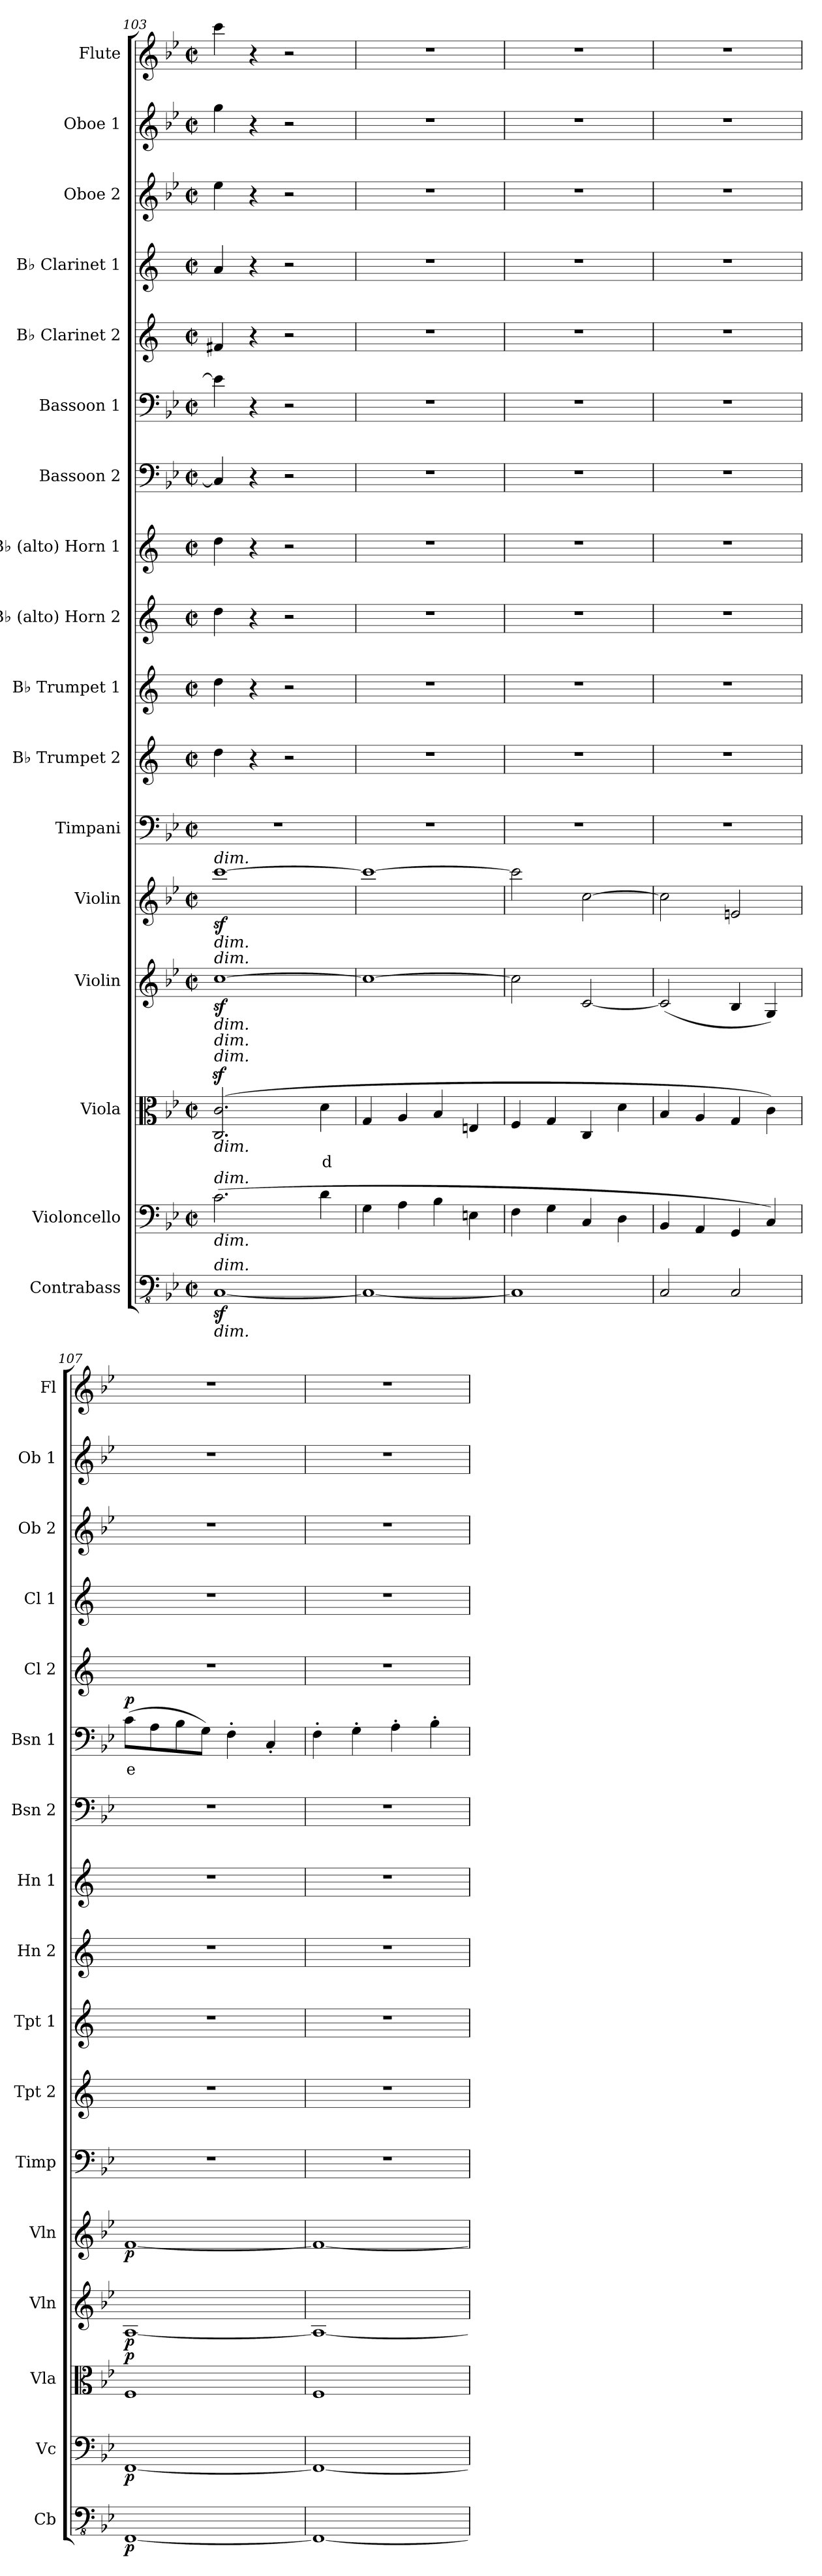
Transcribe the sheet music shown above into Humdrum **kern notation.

**kern	**dynam	**kern	**dynam	**kern	**text	**dynam	**kern	**dynam	**kern	**dynam	**kern	**kern	**kern	**kern	**kern	**kern	**kern	**text	**dynam	**kern	**kern	**kern	**kern	**kern
*part17	*part17	*part16	*part16	*part15	*part15	*part15	*part14	*part14	*part13	*part13	*part12	*part11	*part10	*part9	*part8	*part7	*part6	*part6	*part6	*part5	*part4	*part3	*part2	*part1
*staff17	*staff17	*staff16	*staff16	*staff15	*staff15	*staff15	*staff14	*staff14	*staff13	*staff13	*staff12	*staff11	*staff10	*staff9	*staff8	*staff7	*staff6	*staff6	*staff6	*staff5	*staff4	*staff3	*staff2	*staff1
*I"Contrabass	*	*I"Violoncello	*	*I"Viola	*	*	*I"Violin	*	*I"Violin	*	*I"Timpani	*I"B♭ Trumpet 2	*I"B♭ Trumpet 1	*I"B♭ (alto) Horn 2	*I"B♭ (alto) Horn 1	*I"Bassoon 2	*I"Bassoon 1	*	*	*I"B♭ Clarinet 2	*I"B♭ Clarinet 1	*I"Oboe 2	*I"Oboe 1	*I"Flute
*I'Cb	*	*I'Vc	*	*I'Vla	*	*	*I'Vln	*	*I'Vln	*	*I'Timp	*I'Tpt 2	*I'Tpt 1	*I'Hn 2	*I'Hn 1	*I'Bsn 2	*I'Bsn 1	*	*	*I'Cl 2	*I'Cl 1	*I'Ob 2	*I'Ob 1	*I'Fl
!!LO:PB:g=z
*clefFv4	*	*clefF4	*	*clefC3	*	*	*clefG2	*	*clefG2	*	*clefF4	*clefG2	*clefG2	*clefG2	*clefG2	*clefF4	*clefF4	*	*	*clefG2	*clefG2	*clefG2	*clefG2	*clefG2
*	*	*	*	*	*	*	*	*	*	*	*	*ITrd1c2	*ITrd1c2	*ITrd1c2	*ITrd1c2	*	*	*	*	*ITrd1c2	*ITrd1c2	*	*	*
*k[b-e-]	*	*k[b-e-]	*	*k[b-e-]	*	*	*k[b-e-]	*	*k[b-e-]	*	*k[b-e-]	*k[b-e-]	*k[b-e-]	*k[b-e-]	*k[b-e-]	*k[b-e-]	*k[b-e-]	*	*	*k[b-e-]	*k[b-e-]	*k[b-e-]	*k[b-e-]	*k[b-e-]
*M2/2	*	*M2/2	*	*M2/2	*	*	*M2/2	*	*M2/2	*	*M2/2	*M2/2	*M2/2	*M2/2	*M2/2	*M2/2	*M2/2	*	*	*M2/2	*M2/2	*M2/2	*M2/2	*M2/2
*met(c|)	*	*met(c|)	*	*met(c|)	*	*	*met(c|)	*	*met(c|)	*	*met(c|)	*met(c|)	*met(c|)	*met(c|)	*met(c|)	*met(c|)	*met(c|)	*	*	*met(c|)	*met(c|)	*met(c|)	*met(c|)	*met(c|)
=103	=103	=103	=103	=103	=103	=103	=103	=103	=103	=103	=103	=103	=103	=103	=103	=103	=103	=103	=103	=103	=103	=103	=103	=103
!	!	!	!	!	!	!	!	!	!LO:TX:i:t=dim.	!	!	!	!	!	!	!	!	!	!	!	!	!	!	!
!	!	!	!	!	!	!	!	!	!LO:TX:b:i:t=dim.	!	!	!	!	!	!	!	!	!	!	!	!	!	!	!
!	!	!	!	!	!	!	!LO:TX:i:t=dim.	!	!	!	!	!	!	!	!	!	!	!	!	!	!	!	!	!
!	!	!	!	!	!	!	!LO:TX:b:i:t=dim.	!	!	!	!	!	!	!	!	!	!	!	!	!	!	!	!	!
!	!	!	!	!LO:TX:i:t=dim.	!	!	!	!	!	!	!	!	!	!	!	!	!	!	!	!	!	!	!	!
!	!	!	!	!LO:TX:i:t=dim.	!	!	!	!	!	!	!	!	!	!	!	!	!	!	!	!	!	!	!	!
!	!	!	!	!LO:TX:b:i:t=dim.	!	!	!	!	!	!	!	!	!	!	!	!	!	!	!	!	!	!	!	!
!	!	!LO:TX:i:t=dim.	!	!	!	!	!	!	!	!	!	!	!	!	!	!	!	!	!	!	!	!	!	!
!	!	!LO:TX:b:i:t=dim.	!	!	!	!	!	!	!	!	!	!	!	!	!	!	!	!	!	!	!	!	!	!
!LO:TX:i:t=dim.	!	!	!	!	!	!	!	!	!	!	!	!	!	!	!	!	!	!	!	!	!	!	!	!
!LO:TX:b:i:t=dim.	!	!	!	!	!	!	!	!	!	!	!	!	!	!	!	!	!	!	!	!	!	!	!	!
[1CCz<	.	(>2.c\	.	(>2.C/z< 2.c/z<	.	.	[1ccz<	.	[1cccz<	.	1r	4cc\	4cc\	4cc\	4cc\	4C/]	4e\]	.	.	4en/	4g/	4ee-\	4gg\	4ccc\
.	.	.	.	.	.	.	.	.	.	.	.	4r	4r	4r	4r	4r	4r	.	.	4r	4r	4r	4r	4r
.	.	.	.	.	.	.	.	.	.	.	.	2r	2r	2r	2r	2r	2r	.	.	2r	2r	2r	2r	2r
!	!	!	!	!	!LO:LY:b:color=#FF0000	!	!	!	!	!	!	!	!	!	!	!	!	!	!	!	!	!	!	!
.	.	4d\	.	4d\	d	.	.	.	.	.	.	.	.	.	.	.	.	.	.	.	.	.	.	.
=104	=104	=104	=104	=104	=104	=104	=104	=104	=104	=104	=104	=104	=104	=104	=104	=104	=104	=104	=104	=104	=104	=104	=104	=104
1CC_	.	4G\	.	4G/	.	.	1cc_	.	1ccc_	.	1r	1r	1r	1r	1r	1r	1r	.	.	1r	1r	1r	1r	1r
.	.	4A\	.	4A/	.	.	.	.	.	.	.	.	.	.	.	.	.	.	.	.	.	.	.	.
.	.	4B-\	.	4B-/	.	.	.	.	.	.	.	.	.	.	.	.	.	.	.	.	.	.	.	.
.	.	4En\	.	4En/	.	.	.	.	.	.	.	.	.	.	.	.	.	.	.	.	.	.	.	.
=105	=105	=105	=105	=105	=105	=105	=105	=105	=105	=105	=105	=105	=105	=105	=105	=105	=105	=105	=105	=105	=105	=105	=105	=105
1CC]	.	4F\	.	4F/	.	.	2cc\]	.	2ccc\]	.	1r	1r	1r	1r	1r	1r	1r	.	.	1r	1r	1r	1r	1r
.	.	4G\	.	4G/	.	.	.	.	.	.	.	.	.	.	.	.	.	.	.	.	.	.	.	.
.	.	4C/	.	4C/	.	.	[2c/	.	[2cc\	.	.	.	.	.	.	.	.	.	.	.	.	.	.	.
.	.	4D\	.	4d\	.	.	.	.	.	.	.	.	.	.	.	.	.	.	.	.	.	.	.	.
=106	=106	=106	=106	=106	=106	=106	=106	=106	=106	=106	=106	=106	=106	=106	=106	=106	=106	=106	=106	=106	=106	=106	=106	=106
2CC/	.	4BB-/	.	4B-/	.	.	(<2c/]	.	2cc\]	.	1r	1r	1r	1r	1r	1r	1r	.	.	1r	1r	1r	1r	1r
.	.	4AA/	.	4A/	.	.	.	.	.	.	.	.	.	.	.	.	.	.	.	.	.	.	.	.
2CC/	.	4GG/	.	4G/	.	.	4B-/	.	2en/	.	.	.	.	.	.	.	.	.	.	.	.	.	.	.
.	.	4C/)	.	4c\)	.	.	4G/)	.	.	.	.	.	.	.	.	.	.	.	.	.	.	.	.	.
=107	=107	=107	=107	=107	=107	=107	=107	=107	=107	=107	=107	=107	=107	=107	=107	=107	=107	=107	=107	=107	=107	=107	=107	=107
!	!LO:DY:b	!	!LO:DY:b	!	!	!LO:DY:b	!	!LO:DY:b	!	!LO:DY:b	!	!	!	!	!	!	!	!LO:LY:b:color=#FF0000	!LO:DY:b	!	!	!	!	!
[1FFF	p	[1FF	p	1F	.	p	[1A	p	[1f	p	1r	1r	1r	1r	1r	1r	(>8c\L	e	p	1r	1r	1r	1r	1r
.	.	.	.	.	.	.	.	.	.	.	.	.	.	.	.	.	8A\	.	.	.	.	.	.	.
.	.	.	.	.	.	.	.	.	.	.	.	.	.	.	.	.	8B-\	.	.	.	.	.	.	.
.	.	.	.	.	.	.	.	.	.	.	.	.	.	.	.	.	8G\J)	.	.	.	.	.	.	.
.	.	.	.	.	.	.	.	.	.	.	.	.	.	.	.	.	4F'\	.	.	.	.	.	.	.
.	.	.	.	.	.	.	.	.	.	.	.	.	.	.	.	.	4C'/	.	.	.	.	.	.	.
=108	=108	=108	=108	=108	=108	=108	=108	=108	=108	=108	=108	=108	=108	=108	=108	=108	=108	=108	=108	=108	=108	=108	=108	=108
1FFF_	.	1FF_	.	1F	.	.	1A_	.	1f_	.	1r	1r	1r	1r	1r	1r	4F'\	.	.	1r	1r	1r	1r	1r
.	.	.	.	.	.	.	.	.	.	.	.	.	.	.	.	.	4G'\	.	.	.	.	.	.	.
.	.	.	.	.	.	.	.	.	.	.	.	.	.	.	.	.	4A'\	.	.	.	.	.	.	.
.	.	.	.	.	.	.	.	.	.	.	.	.	.	.	.	.	4B-'\	.	.	.	.	.	.	.
=	=	=	=	=	=	=	=	=	=	=	=	=	=	=	=	=	=	=	=	=	=	=	=	=
*-	*-	*-	*-	*-	*-	*-	*-	*-	*-	*-	*-	*-	*-	*-	*-	*-	*-	*-	*-	*-	*-	*-	*-	*-
